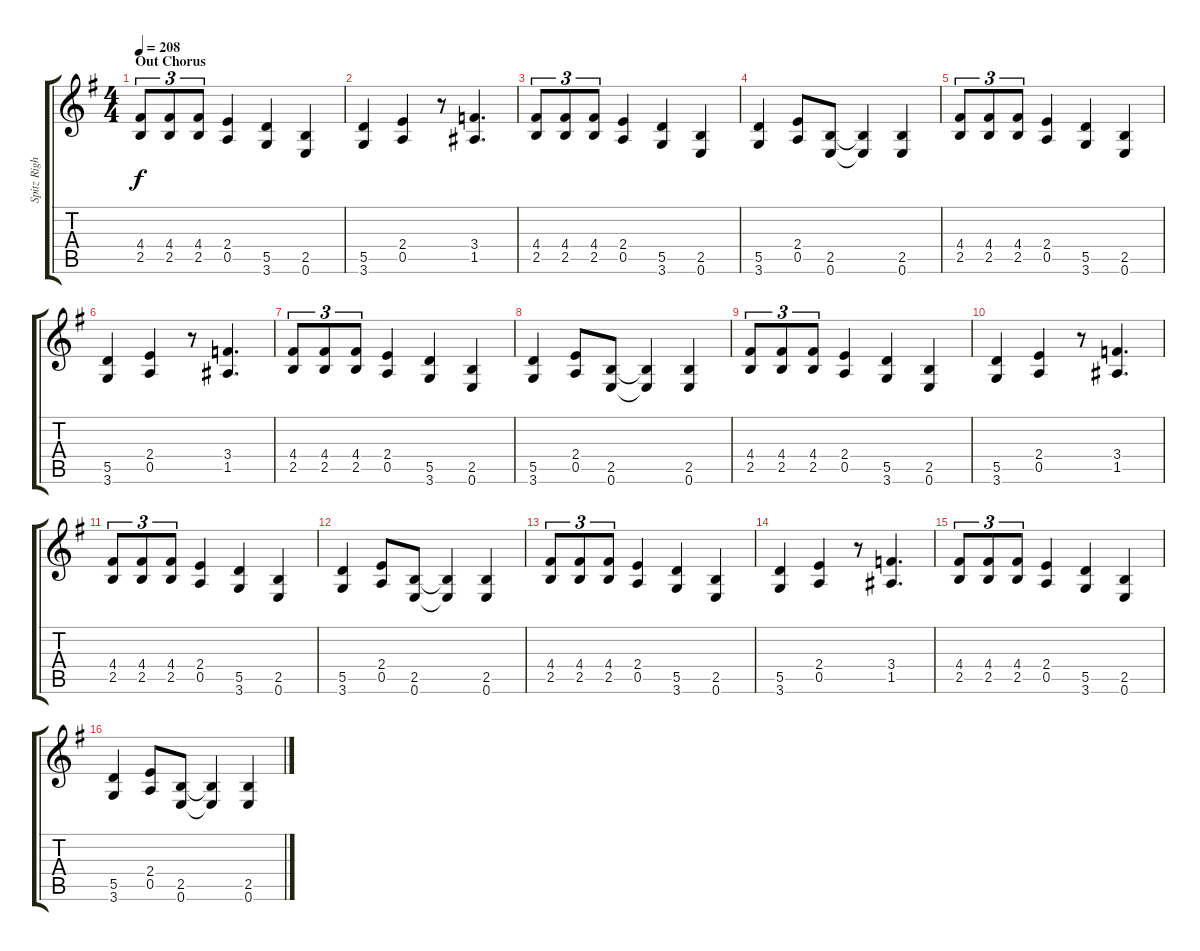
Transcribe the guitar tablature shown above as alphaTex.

\track ("Spitz Right Rhy" "Spitz Righ") {instrument distortionguitar}
\staff {score tabs}
\tuning (E4 B3 G3 D3 A2 E2) {hide}
\ts (4 4)
\section ("" "Out Chorus")
\tempo 208
\clef g2
\ks g
(4.4 2.5).8{tu (3 2) dy f} (4.4 2.5).8{tu (3 2)} (4.4 2.5).8{tu (3 2)} (2.4 0.5).4 (5.5 3.6).4 (2.5 0.6).4 |
(5.5 3.6).4 (2.4 0.5).4 r.8 (3.4 1.5).4{d} |
(4.4 2.5).8{tu (3 2)} (4.4 2.5).8{tu (3 2)} (4.4 2.5).8{tu (3 2)} (2.4 0.5).4 (5.5 3.6).4 (2.5 0.6).4 |
(5.5 3.6).4 (2.4 0.5).8 (2.5 0.6).8 (2.5{t} 0.6{t}).4 (2.5 0.6).4 |
(4.4 2.5).8{tu (3 2)} (4.4 2.5).8{tu (3 2)} (4.4 2.5).8{tu (3 2)} (2.4 0.5).4 (5.5 3.6).4 (2.5 0.6).4 |
(5.5 3.6).4 (2.4 0.5).4 r.8 (3.4 1.5).4{d} |
(4.4 2.5).8{tu (3 2)} (4.4 2.5).8{tu (3 2)} (4.4 2.5).8{tu (3 2)} (2.4 0.5).4 (5.5 3.6).4 (2.5 0.6).4 |
(5.5 3.6).4 (2.4 0.5).8 (2.5 0.6).8 (2.5{t} 0.6{t}).4 (2.5 0.6).4 |
(4.4 2.5).8{tu (3 2)} (4.4 2.5).8{tu (3 2)} (4.4 2.5).8{tu (3 2)} (2.4 0.5).4 (5.5 3.6).4 (2.5 0.6).4 |
(5.5 3.6).4 (2.4 0.5).4 r.8 (3.4 1.5).4{d} |
(4.4 2.5).8{tu (3 2)} (4.4 2.5).8{tu (3 2)} (4.4 2.5).8{tu (3 2)} (2.4 0.5).4 (5.5 3.6).4 (2.5 0.6).4 |
(5.5 3.6).4 (2.4 0.5).8 (2.5 0.6).8 (2.5{t} 0.6{t}).4 (2.5 0.6).4 |
(4.4 2.5).8{tu (3 2)} (4.4 2.5).8{tu (3 2)} (4.4 2.5).8{tu (3 2)} (2.4 0.5).4 (5.5 3.6).4 (2.5 0.6).4 |
(5.5 3.6).4 (2.4 0.5).4 r.8 (3.4 1.5).4{d} |
(4.4 2.5).8{tu (3 2)} (4.4 2.5).8{tu (3 2)} (4.4 2.5).8{tu (3 2)} (2.4 0.5).4 (5.5 3.6).4 (2.5 0.6).4 |
(5.5 3.6).4 (2.4 0.5).8 (2.5 0.6).8 (2.5{t} 0.6{t}).4 (2.5 0.6).4
